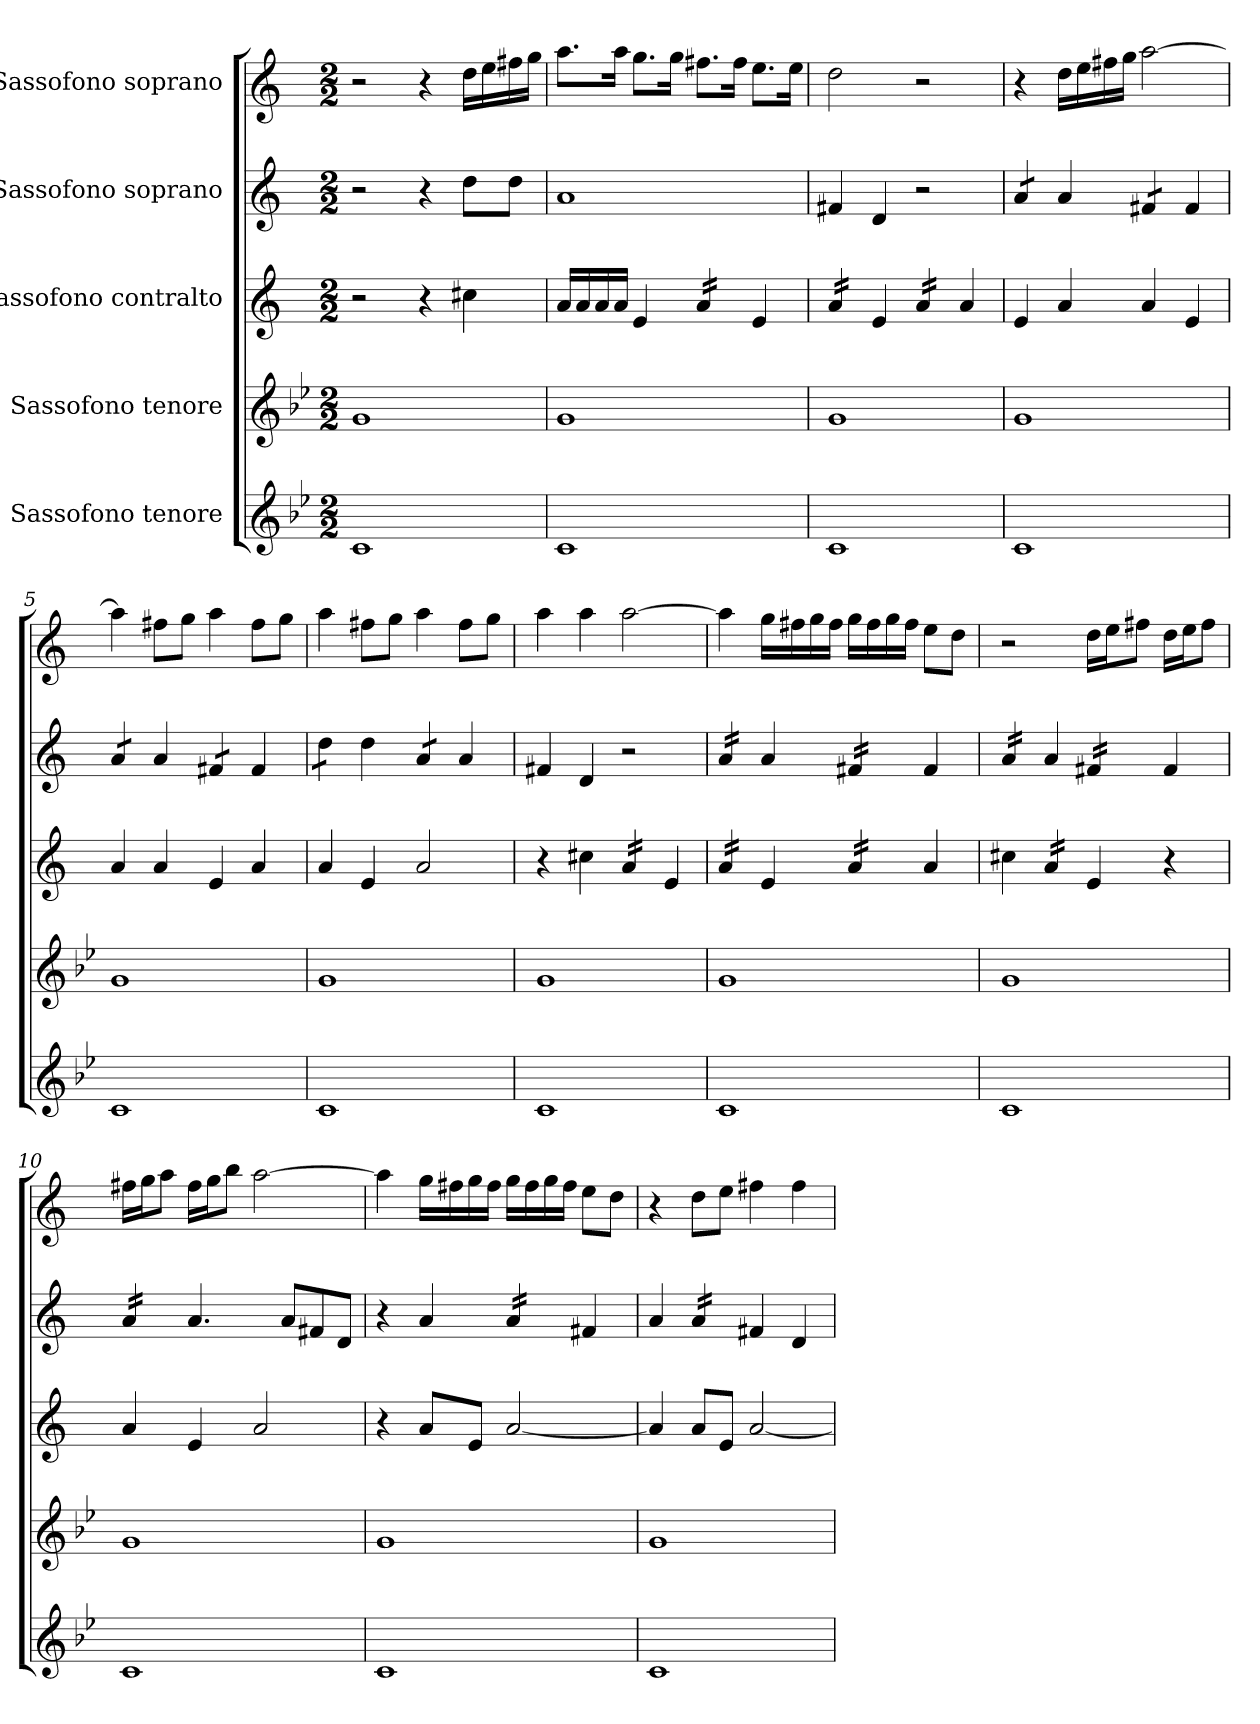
**kern	**kern	**kern	**kern	**kern
*part5	*part4	*part3	*part2	*part1
*staff5	*staff4	*staff3	*staff2	*staff1
*I"Sassofono tenore	*I"Sassofono tenore	*I"Sassofono contralto	*I"Sassofono soprano	*I"Sassofono soprano
*clefG2	*clefG2	*clefG2	*clefG2	*clefG2
*ITrd8c14	*ITrd8c14	*ITrd5c9	*ITrd1c2	*ITrd1c2
*k[b-e-]	*k[b-e-]	*k[b-e-a-]	*k[b-e-]	*k[b-e-]
*M2/2	*M2/2	*M2/2	*M2/2	*M2/2
=1	=1	=1	=1	=1
1C	1G	2r	2r	2r
.	.	4r	4r	4r
.	.	4en\	8cc\L	16cc\LL
.	.	.	.	16dd\
.	.	.	8cc\J	16een\
.	.	.	.	16ff\JJ
=2	=2	=2	=2	=2
1C	1G	16c/LL	1g	8.gg\L
.	.	16c/	.	.
.	.	16c/	.	.
.	.	16c/JJ	.	16gg\Jk
.	.	4G/	.	8.ff\L
.	.	.	.	16ff\Jk
*	*	*tremolo	*	*
.	.	16c/LL	.	8.een\L
.	.	16c/	.	.
.	.	16c/	.	.
.	.	16c/JJ	.	16ee\Jk
*	*	*Xtremolo	*	*
.	.	4G/	.	8.dd\L
.	.	.	.	16dd\Jk
=3	=3	=3	=3	=3
*	*	*tremolo	*	*
1C	1G	16c/LL	4en/	2cc\
.	.	16c/	.	.
.	.	16c/	.	.
.	.	16c/JJ	.	.
*	*	*Xtremolo	*	*
.	.	4G/	4c/	.
*	*	*tremolo	*	*
.	.	16c/LL	2r	2r
.	.	16c/	.	.
.	.	16c/	.	.
.	.	16c/JJ	.	.
*	*	*Xtremolo	*	*
.	.	4c/	.	.
=4	=4	=4	=4	=4
*	*	*	*tremolo	*
1C	1G	4G/	8g/L	4r
.	.	.	8g/J	.
*	*	*	*Xtremolo	*
.	.	4c/	4g/	16cc\LL
.	.	.	.	16dd\
.	.	.	.	16een\
.	.	.	.	16ff\JJ
*	*	*	*tremolo	*
.	.	4c/	8en/L	[2gg\
.	.	.	8en/J	.
*	*	*	*Xtremolo	*
.	.	4G/	4e/	.
!!LO:LB:g=z
=5	=5	=5	=5	=5
*	*	*	*tremolo	*
1C	1G	4c/	8g/L	4gg\]
.	.	.	8g/J	.
*	*	*	*Xtremolo	*
.	.	4c/	4g/	8een\L
.	.	.	.	8ff\J
*	*	*	*tremolo	*
.	.	4G/	8en/L	4gg\
.	.	.	8en/J	.
*	*	*	*Xtremolo	*
.	.	4c/	4e/	8ee\L
.	.	.	.	8ff\J
=6	=6	=6	=6	=6
*	*	*	*tremolo	*
1C	1G	4c/	8cc\L	4gg\
.	.	.	8cc\J	.
*	*	*	*Xtremolo	*
.	.	4G/	4cc\	8een\L
.	.	.	.	8ff\J
*	*	*	*tremolo	*
.	.	2c/	8g/L	4gg\
.	.	.	8g/J	.
*	*	*	*Xtremolo	*
.	.	.	4g/	8ee\L
.	.	.	.	8ff\J
=7	=7	=7	=7	=7
1C	1G	4r	4en/	4gg\
.	.	4en\	4c/	4gg\
*	*	*tremolo	*	*
.	.	16c/LL	2r	[2gg\
.	.	16c/	.	.
.	.	16c/	.	.
.	.	16c/JJ	.	.
*	*	*Xtremolo	*	*
.	.	4G/	.	.
=8	=8	=8	=8	=8
*	*	*tremolo	*	*
*	*	*	*tremolo	*
1C	1G	16c/LL	16g/LL	4gg\]
.	.	16c/	16g/	.
.	.	16c/	16g/	.
.	.	16c/JJ	16g/JJ	.
*	*	*	*Xtremolo	*
*	*	*Xtremolo	*	*
.	.	4G/	4g/	16ff\LL
.	.	.	.	16een\
.	.	.	.	16ff\
.	.	.	.	16ee\JJ
*	*	*tremolo	*	*
*	*	*	*tremolo	*
.	.	16c/LL	16en/LL	16ff\LL
.	.	16c/	16en/	16ee\
.	.	16c/	16en/	16ff\
.	.	16c/JJ	16en/JJ	16ee\JJ
*	*	*	*Xtremolo	*
*	*	*Xtremolo	*	*
.	.	4c/	4e/	8dd\L
.	.	.	.	8cc\J
=9	=9	=9	=9	=9
*	*	*	*tremolo	*
1C	1G	4en\	16g/LL	2r
.	.	.	16g/	.
.	.	.	16g/	.
.	.	.	16g/JJ	.
*	*	*	*Xtremolo	*
*	*	*tremolo	*	*
.	.	16c/LL	4g/	.
.	.	16c/	.	.
.	.	16c/	.	.
.	.	16c/JJ	.	.
*	*	*Xtremolo	*	*
*	*	*	*tremolo	*
.	.	4G/	16en/LL	16cc\LL
.	.	.	16en/	16dd\J
.	.	.	16en/	8een\J
.	.	.	16en/JJ	.
*	*	*	*Xtremolo	*
.	.	4r	4e/	16cc\LL
.	.	.	.	16dd\J
.	.	.	.	8ee\J
!!LO:PB:g=z
=10	=10	=10	=10	=10
*	*	*	*tremolo	*
1C	1G	4c/	16g/LL	16een\LL
.	.	.	16g/	16ff\J
.	.	.	16g/	8gg\J
.	.	.	16g/JJ	.
*	*	*	*Xtremolo	*
.	.	4G/	4.g/	16ee\LL
.	.	.	.	16ff\J
.	.	.	.	8aa\J
.	.	2c/	.	[2gg\
.	.	.	8g/L	.
.	.	.	8en/	.
.	.	.	8c/J	.
=11	=11	=11	=11	=11
1C	1G	4r	4r	4gg\]
.	.	8c/L	4g/	16ff\LL
.	.	.	.	16een\
.	.	8G/J	.	16ff\
.	.	.	.	16ee\JJ
*	*	*	*tremolo	*
.	.	[2c/	16g/LL	16ff\LL
.	.	.	16g/	16ee\
.	.	.	16g/	16ff\
.	.	.	16g/JJ	16ee\JJ
*	*	*	*Xtremolo	*
.	.	.	4en/	8dd\L
.	.	.	.	8cc\J
=12	=12	=12	=12	=12
1C	1G	4c/]	4g/	4r
*	*	*	*tremolo	*
.	.	8c/L	16g/LL	8cc\L
.	.	.	16g/	.
.	.	8G/J	16g/	8dd\J
.	.	.	16g/JJ	.
*	*	*	*Xtremolo	*
.	.	[2c/	4en/	4een\
.	.	.	4c/	4ee\
=	=	=	=	=
*-	*-	*-	*-	*-
